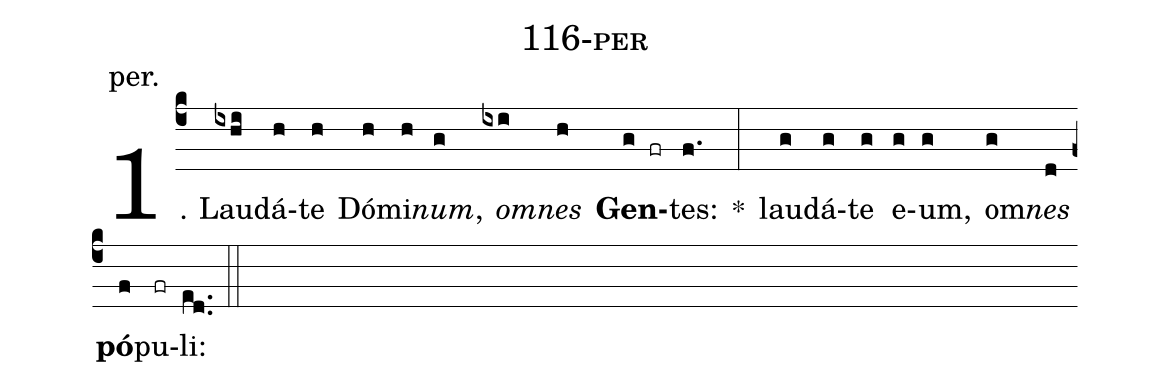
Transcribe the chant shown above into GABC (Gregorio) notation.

name: 116-per;
annotation: per.;
%%
(c4)1. Lau(ixhi)dá(h)te(h) Dó(h)mi(h)<i>num</i>,(g) <i>om</i>(ixi)<i>nes</i>(h) <b>Gen</b>(g fr)tes:(f.) *(:) lau(g)dá(g)te(g) e(g)um,(g) om(g)<i>nes</i>(d) <b>pó</b>(f)pu(fr)li:(ed..) (::)
